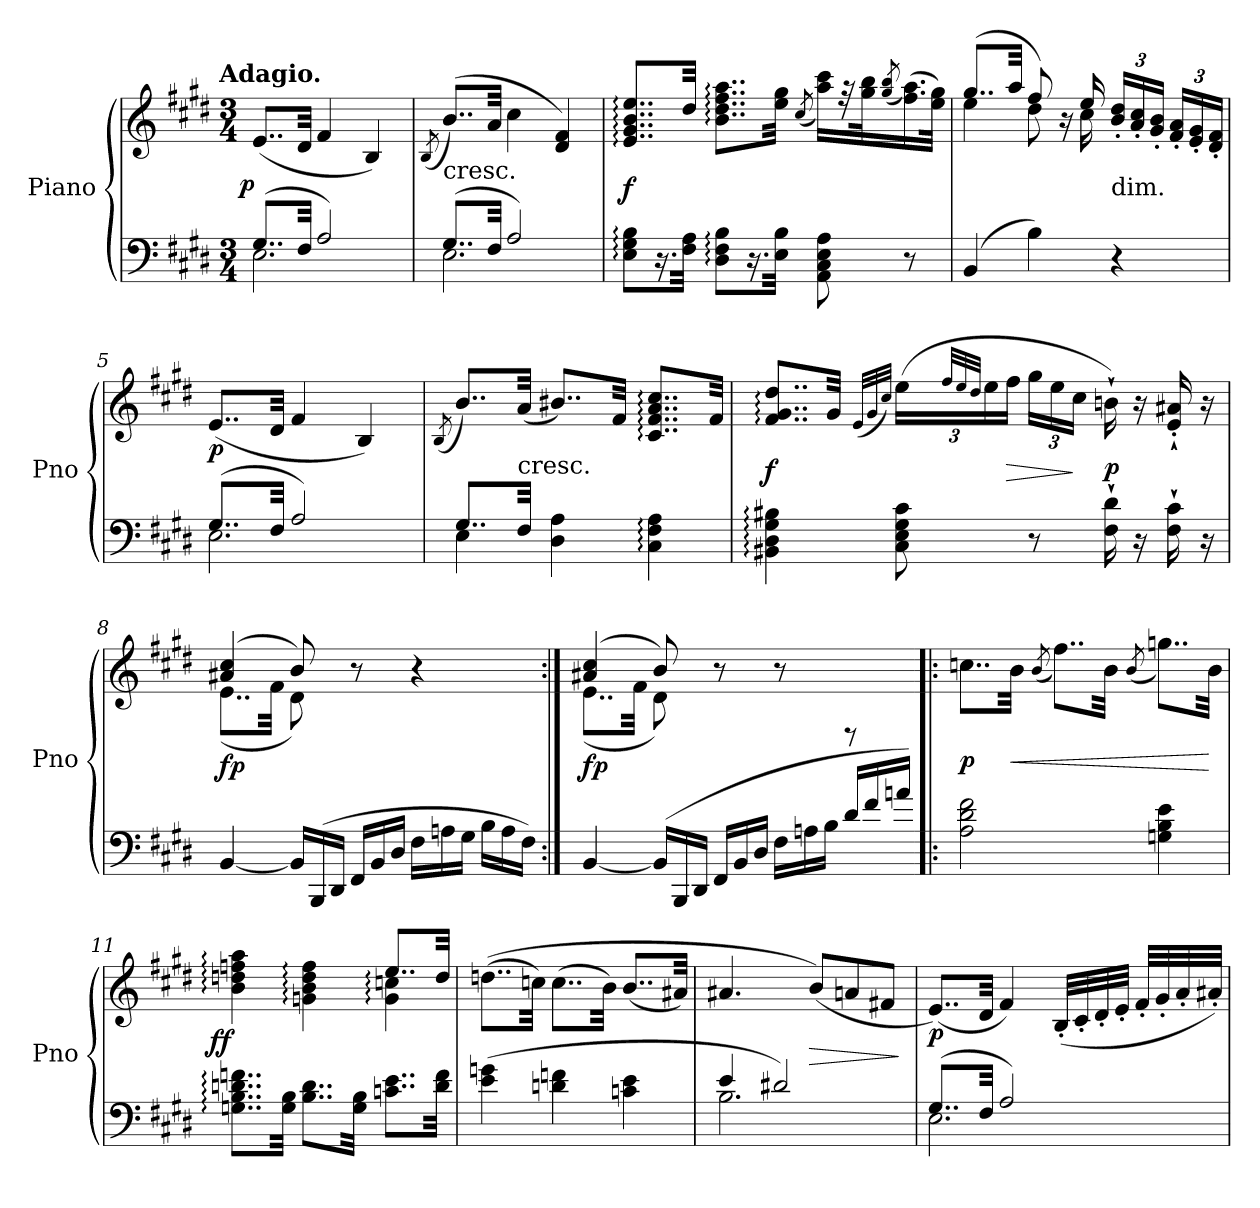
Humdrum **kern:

**kern	**kern	**dynam
*part1	*part1	*part1
*staff2	*staff1	*staff1/2
*I"Piano	*	*
*I'Pno	*	*
*clefF4	*clefG2	*
*k[f#c#g#d#]	*k[f#c#g#d#]	*
*E:	*E:	*
!!LO:TX:omd:t=Adagio.
*M3/4	*M3/4	*
*MM48	*MM48	*
=1	=1	=1
*^	*	*
!	!	!	!LO:DY:rj
(8..G#L	2.E	(8..eL	p
32F#Jkk	.	32d#Jkk	.
2A)	.	4f#	.
.	.	4B)	.
=2	=2	=2	=2
.	.	(8qB	.
!	!	!LO:TX:c:t=cresc.	!
(8..G#L	2.E	(8..bL)	.
32F#Jkk	.	32aJkk	.
2A)	.	4cc#	.
.	.	4d# 4f#)	.
*v	*v	*	*
=3	=3	=3
8E: 8G#: 8B:L	8..e:/ 8..g#:/ 8..b:/ 8..ee:/L	f
16.r	.	.
32F# 32AJkk	32dd#/Jkk	.
8D#: 8F#: 8B:L	8..b: 8..dd#: 8..ff#: 8..aa:L	.
16.r	.	.
32E 32BJkk	32ee 32gg#Jkk	.
.	(8qcc#	.
8AA 8C# 8E 8A	16aa 16ccc#LL)	.
.	32r	.
.	32gg# 32bbK	.
.	(<8qgg#/ 8qbb/	.
8r	(16.ff# 16.aa)	.
.	32ee 32gg#JJk)	.
=4	=4	=4
*	*^	*
(4BB	(8..gg#L	4ee	.
.	32aaJkk	.	.
4B)	8ff#)	8dd#	.
.	16r	16ryy	.
.	16ee	16cc#	.
!	!LO:TX:c:t=dim.	!	!
4r	24b'/ 24dd#'/LL	4ryy	.
.	24a'/ 24cc#'/	.	.
.	24g#'/ 24b'/JJ	.	.
.	24f#' 24a'LL	.	.
.	24e' 24g#'	.	.
.	24d#' 24f#'JJ	.	.
*	*v	*v	*
=5	=5	=5
*^	*	*
(8..G#L	2.E	(8..eL	p
32F#Jkk	.	32d#Jkk	.
2A)	.	4f#	.
.	.	4B)	.
!!LO:LB:g=z
=6	=6	=6	=6
.	.	(8qB	.
8..G#L	4E	8..bL)	.
!	!	!LO:TX:c:t=cresc.	!
32F#Jkk	.	(32aJkk	.
4D# 4A	2ryy	8..b#XL)	.
.	.	32f#Jkk	.
4C#: 4F#: 4A:	.	8..c#: 8..f#: 8..a: 8..cc#:L	.
.	.	32f#Jkk	.
*v	*v	*	*
=7	=7	=7
4BB#X: 4D#: 4G#: 4B#X:	8..f#: 8..g#: 8..dd#:L	f
.	32g#Jkk	.
.	(32qeLLL	.
.	32qg#	.
.	32qcc#JJJ)	.
8C# 8E 8G# 8c#	(24eeLL	.
.	32qff#LLL	.
.	32qee	.
.	32qdd#JJJ	.
.	24ee	.
.	24ff#JJ	>
8r	24gg#LL	.
.	24ee	.
.	24cc#JJ	]
16F#` 16d#`	16bn`)	p
16r	16r	.
16F#` 16c#`	16e'` 16a#X'`	.
16r	16r	.
=8	=8	=8
*	*^	*
[4BB	(4a#X 4cc#	(8..eL	fp
.	.	32f#Jkk	.
*Xtuplet	*	*	*
24BBLL]	8b)	8d#)	.
(24BBB	.	.	.
24DD#JJ	.	.	.
24FF#LL	8r	8ryy	.
24BB	.	.	.
24D#JJ	.	.	.
24F#LL	4r	4ryy	.
24An	.	.	.
24G#JJ	.	.	.
24BLL	.	.	.
24A	.	.	.
24F#JJ)	.	.	.
=9:|!	=9:|!	=9:|!	=9:|!
[4BB	(4a#X 4cc#	(8..eL	fp
.	.	32f#Jkk	.
(24BBLL]	8b)	8d#)	.
24BBB	.	.	.
24DD#JJ	.	.	.
24FF#LL	8r	8ryy	.
24BB	.	.	.
24D#JJ	.	.	.
24F#LL	8r	4ryy	.
24An	.	.	.
24BJJ	.	.	.
24d#/LL	8rD	.	.
24f#/	.	.	.
24an/JJ)	.	.	.
*	*v	*v	*
!!LO:LB:g=z
=10!|:	=10!|:	=10!|:
2A 2d# 2f#	8..ccnL	p
.	32bJkk	<
.	(>8qb	.
.	8..ff#L)	.
.	32bJkk	.
.	(8qb	.
4Gn 4B 4e	8..ggnL)	.
.	32bJkk	[
=11	=11	=11
*	*^	*
!	!	!	!LO:DY:rj
8..Gn: 8..B: 8..dn: 8..fn:L	4b: 4ddn: 4ffn: 4aa:	2ryy	ff
32G 32BJkk	.	.	.
8..B 8..dL	4gn: 4b: 4dd: 4ff:	.	.
32G 32BJkk	.	.	.
8..cn 8..eL	8..ee:L	4g: 4ccn:	.
32d 32fJkk	32ddJkk	.	.
*	*v	*v	*
=12	=12	=12
(4e 4gn	((8..ddnL	.
.	32ccnJkk)	.
4dn 4fn	(8..ccL	.
.	32bJkk)	.
4cn 4e	(8..bL	.
.	32a#XJkk)	.
=13	=13	=13
*^	*	*
4e	2.B	4.a#X	.
2d#X)	.	.	.
.	.	(8bL)	>
.	.	8an	.
.	.	8f#XJ	.
*v	*v	*	*
.	.	]
=14	=14	=14
*^	*	*
(8..G#L	2.E	(8..eL)	p
32F#Jkk	.	32d#Jkk	.
2A)	.	4f#)	.
.	.	(32B'LLL	.
.	.	32c#'	.
.	.	32d#'	.
.	.	32e'JJJ	.
.	.	32f#'LLL	.
.	.	32g#'	.
.	.	32a'	.
.	.	32a#X'JJJ)	.
*v	*v	*	*
=	=	=
*-	*-	*-
